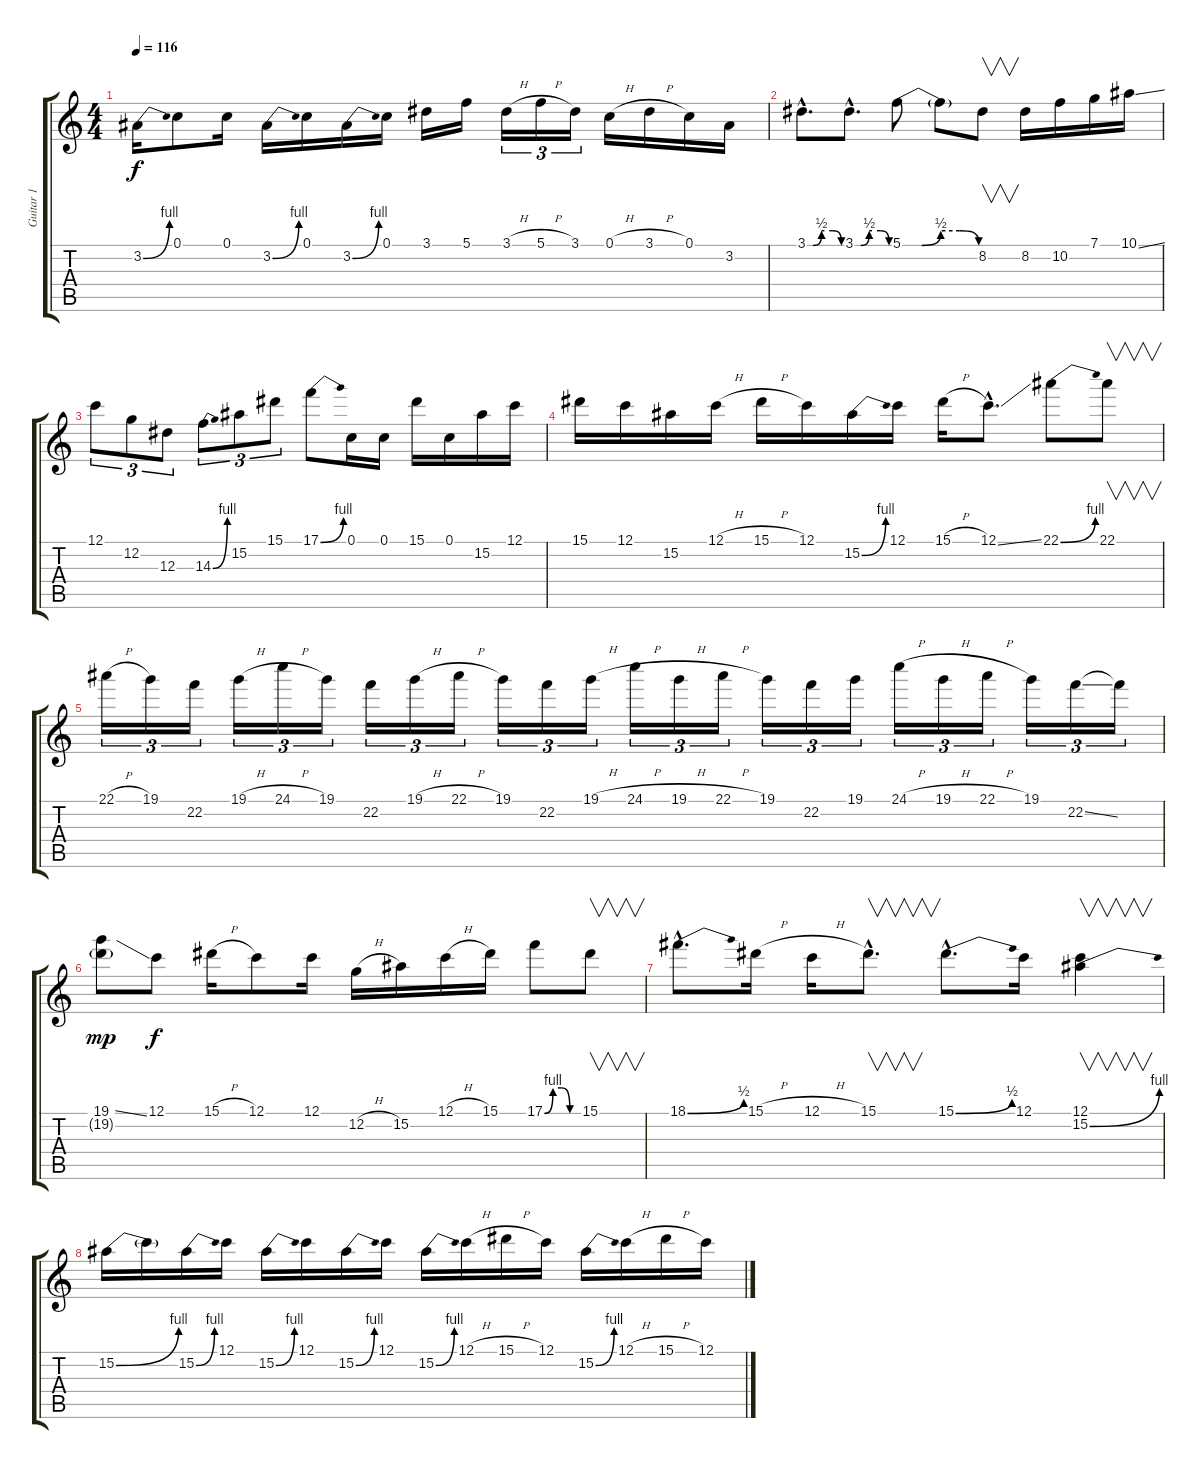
\track ("Guitar 1" "Guitar 1") {instrument distortionguitar}
\staff {score tabs}
\tuning (C4 G3 Eb3 Bb2 F2 C2) {hide}
\ts (4 4)
\tempo 116
\clef g2
\ks c
3.2{be (bend 0 0 60 4)}.16{dy f} 0.1.8 0.1.16 3.2{be (bend 0 0 60 4)}.16 0.1.16 3.2{be (bend 0 0 60 4)}.16 0.1.16 3.1.16 5.1.16 3.1{h}.16{tu (3 2)} 5.1{h}.16{tu (3 2)} 3.1.16{tu (3 2)} 0.1{h}.16 3.1{h}.16 0.1.16 3.2.16 |
3.1{be (custom 0 0 10 0 25 2 30 2 45 2 60 0) hac}.8{d} 3.1{be (custom 0 0 10 0 25 2 30 2 45 2 60 0) hac}.8{d} 5.1{be (custom 0 0 15 0 30 2 45 2 60 0)}.8 5.1{t}.8 8.2.8{v} 8.2.16 10.2.16 7.1.16 10.1{ss}.16 |
12.1.8{tu (3 2)} 12.2.8{tu (3 2)} 12.3.8{tu (3 2)} 14.3{be (bend 0 0 60 4)}.8{tu (3 2)} 15.2.8{tu (3 2)} 15.1.8{tu (3 2)} 17.1{be (bend 0 0 60 4)}.8 0.1.16 0.1.16 15.1.16 0.1.16 15.2.16 12.1.16 |
15.1.16 12.1.16 15.2.16 12.1{h}.16 15.1{h}.16 12.1.16 15.2{be (bend 0 0 60 4)}.16 12.1.16 15.1{h}.16 12.1{ss hac}.8{d} 22.1{be (bend 0 0 60 4)}.8 22.1.8{v} |
22.1{h}.16{tu (3 2)} 19.1.16{tu (3 2)} 22.2.16{tu (3 2)} 19.1{h}.16{tu (3 2)} 24.1{h}.16{tu (3 2)} 19.1.16{tu (3 2)} 22.2.16{tu (3 2)} 19.1{h}.16{tu (3 2)} 22.1{h}.16{tu (3 2)} 19.1.16{tu (3 2)} 22.2.16{tu (3 2)} 19.1{h}.16{tu (3 2)} 24.1{h}.16{tu (3 2)} 19.1{h}.16{tu (3 2)} 22.1{h}.16{tu (3 2)} 19.1.16{tu (3 2)} 22.2.16{tu (3 2)} 19.1.16{tu (3 2)} 24.1{h}.16{tu (3 2)} 19.1{h}.16{tu (3 2)} 22.1{h}.16{tu (3 2)} 19.1.16{tu (3 2)} 22.2{ss}.16{tu (3 2)} 22.2{t}.16{tu (3 2)} |
(19.1{ss} 19.2{g}).8{dy mp} 12.1.8{dy f} 15.1{h}.16 12.1.8 12.1.16 12.2{h}.16 15.2.16 12.1{h}.16 15.1.16 17.1{be (custom 0 0 15 4 30 4 45 0 60 0)}.8 15.1.8{v} |
18.1{be (bend 0 0 60 2) hac}.8{d} 15.1{h}.16 12.1{h}.16 15.1{hac}.8{v d} 15.1{be (bend 0 0 60 2) hac}.8{d} 12.1.16 (12.1 15.2{be (bend 0 0 60 4)}).4{v} |
15.2{be (bend 0 0 60 4)}.16 15.2{t}.16 15.2{be (bend 0 0 60 4)}.16 12.1.16 15.2{be (bend 0 0 60 4)}.16 12.1.16 15.2{be (bend 0 0 60 4)}.16 12.1.16 15.2{be (bend 0 0 60 4)}.16 12.1{h}.16 15.1{h}.16 12.1.16 15.2{be (bend 0 0 60 4)}.16 12.1{h}.16 15.1{h}.16 12.1.16
